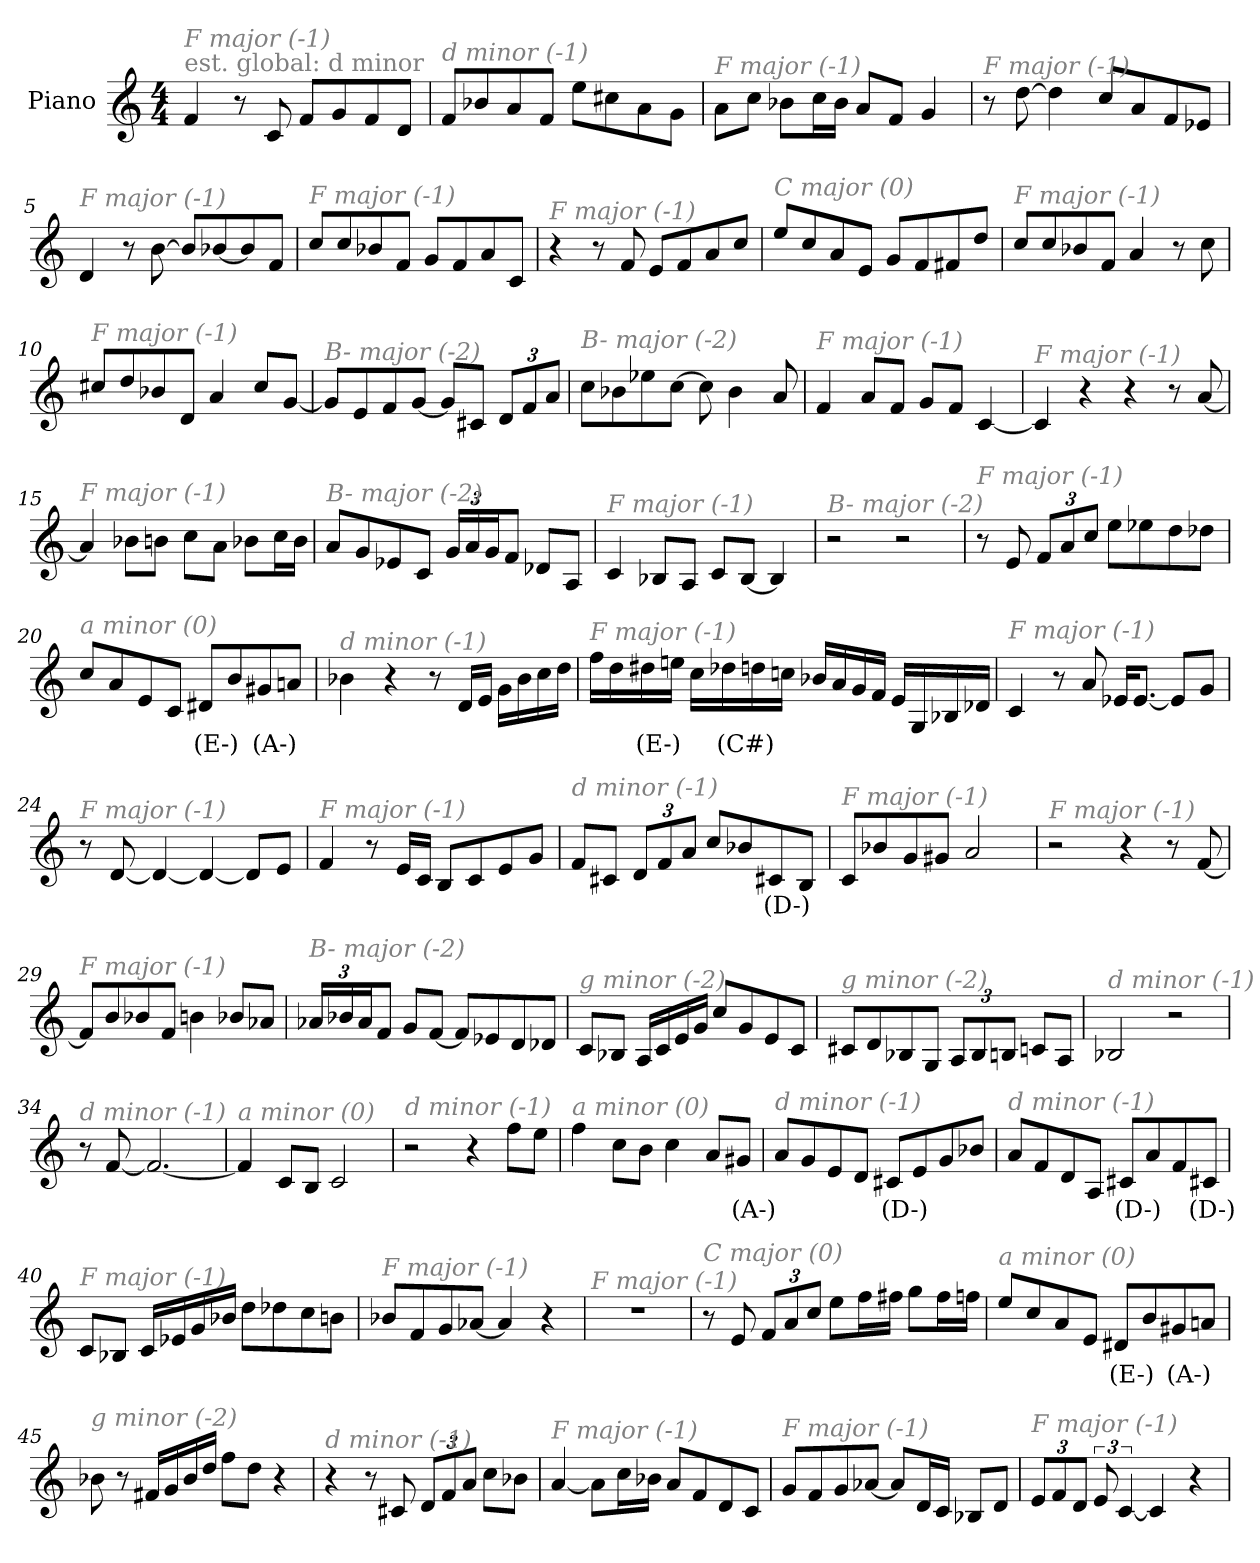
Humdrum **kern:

**kern	**text
*part1	*part1
*staff1	*staff1
*I"Piano	*
*I'Pno	*
*clefG2	*
*k[]	*
*M4/4	*
*MM188	*
=1	=1
!LO:TX:a:color=#808080:t=est. global&colon; d minor	!
!LO:TX:i:color=#808080:t=F major (-1)	!
4f/	.
8r	.
8c/	.
8f/L	.
8g/	.
8f/	.
8d/J	.
=2	=2
!LO:TX:i:color=#808080:t=d minor (-1)	!
8f/L	.
8b-X/	.
8a/	.
8f/J	.
8ee\L	.
8cc#X\	.
8a\	.
8g\J	.
=3	=3
!LO:TX:i:color=#808080:t=F major (-1)	!
8a\L	.
8cc\J	.
8b-X\L	.
16cc\L	.
16b-\JJ	.
8a/L	.
8f/J	.
4g/	.
=4	=4
!LO:TX:i:color=#808080:t=F major (-1)	!
8r	.
[8dd\	.
4dd\]	.
8cc/L	.
8a/	.
8f/	.
8e-X/J	.
!!LO:LB:g=z
=5	=5
!LO:TX:i:color=#808080:t=F major (-1)	!
4d/	.
8r	.
[8b\	.
8b/L]	.
[8b-X/	.
8b-/]	.
8f/J	.
=6	=6
!LO:TX:i:color=#808080:t=F major (-1)	!
8cc/L	.
8cc/	.
8b-X/	.
8f/J	.
8g/L	.
8f/	.
8a/	.
8c/J	.
=7	=7
!LO:TX:i:color=#808080:t=F major (-1)	!
4r	.
8r	.
8f/	.
8e/L	.
8f/	.
8a/	.
8cc/J	.
=8	=8
!LO:TX:i:color=#808080:t=C major (0)	!
8ee/L	.
8cc/	.
8a/	.
8e/J	.
8g/L	.
8f/	.
8f#X/	.
8dd/J	.
=9	=9
!LO:TX:i:color=#808080:t=F major (-1)	!
8cc/L	.
8cc/	.
8b-X/	.
8f/J	.
4a/	.
8r	.
8cc\	.
!!LO:LB:g=z
=10	=10
!LO:TX:i:color=#808080:t=F major (-1)	!
8cc#X/L	.
8dd/	.
8b-X/	.
8d/J	.
4a/	.
8cc#/L	.
[8g/J	.
=11	=11
!LO:TX:i:color=#808080:t=B- major (-2)	!
8g/L]	.
8e/	.
8f/	.
[8g/J	.
8g/L]	.
8c#X/J	.
*Xbrackettup	*
12d/L	.
12f/	.
12a/J	.
=12	=12
!LO:TX:i:color=#808080:t=B- major (-2)	!
8cc\L	.
8b-X\	.
8ee-X\	.
[8cc\J	.
8cc\]	.
4b-\	.
8a/	.
=13	=13
!LO:TX:i:color=#808080:t=F major (-1)	!
4f/	.
8a/L	.
8f/J	.
8g/L	.
8f/J	.
[4c/	.
!!LO:LB:g=z
=14	=14
!LO:TX:i:color=#808080:t=F major (-1)	!
4c/]	.
4r	.
4r	.
8r	.
[8a/	.
=15	=15
!LO:TX:i:color=#808080:t=F major (-1)	!
4a/]	.
8b-X\L	.
8bn\J	.
8cc\L	.
8a\J	.
8b-X\L	.
16cc\L	.
16b-\JJ	.
=16	=16
!LO:TX:i:color=#808080:t=B- major (-2)	!
8a/L	.
8g/	.
8e-X/	.
8c/J	.
24g/LL	.
24a/	.
24g/J	.
8f/J	.
8d-X/L	.
8A/J	.
=17	=17
!LO:TX:i:color=#808080:t=F major (-1)	!
4c/	.
8B-X/L	.
8A/J	.
8c/L	.
[8B-/J	.
4B-/]	.
=18	=18
!LO:TX:i:color=#808080:t=B- major (-2)	!
2r	.
2r	.
!!LO:LB:g=z
=19	=19
!LO:TX:i:color=#808080:t=F major (-1)	!
8r	.
8e/	.
12f/L	.
12a/	.
12cc/J	.
8ee\L	.
8ee-X\	.
8dd\	.
8dd-X\J	.
=20	=20
!LO:TX:i:color=#808080:t=a minor (0)	!
8cc/L	.
8a/	.
8e/	.
8c/J	.
8d#Xi/L	(E-)
8b/	.
8g#Xi/	(A-)
8an/J	.
=21	=21
!LO:TX:i:color=#808080:t=d minor (-1)	!
4b-X\	.
4r	.
8r	.
16d/LL	.
16e/JJ	.
16g\LL	.
16b-\	.
16cc\	.
16dd\JJ	.
!!LO:LB:g=z
=22	=22
!LO:TX:i:color=#808080:t=F major (-1)	!
16ff\LL	.
16dd\	.
16dd#Xi\	(E-)
16een\JJ	.
16cc\LL	.
16dd-Xi\	(C#)
16dd\	.
16ccn\JJ	.
16b-X/LL	.
16a/	.
16g/	.
16f/JJ	.
16e/LL	.
16G/	.
16B-X/	.
16d-X/JJ	.
=23	=23
!LO:TX:i:color=#808080:t=F major (-1)	!
4c/	.
8r	.
8a/	.
16e-X/KL	.
[8.e-/J	.
8e-/L]	.
8g/J	.
=24	=24
!LO:TX:i:color=#808080:t=F major (-1)	!
8r	.
[8d/	.
4d/_	.
4d/_	.
8d/L]	.
8e/J	.
!!LO:LB:g=z
=25	=25
!LO:TX:i:color=#808080:t=F major (-1)	!
4f/	.
8r	.
16e/LL	.
16c/JJ	.
8B/L	.
8c/	.
8e/	.
8g/J	.
=26	=26
!LO:TX:i:color=#808080:t=d minor (-1)	!
8f/L	.
8c#X/J	.
12d/L	.
12f/	.
12a/J	.
8cc/L	.
8b-X/	.
8c#Xi/	(D-)
8B/J	.
=27	=27
!LO:TX:i:color=#808080:t=F major (-1)	!
8c/L	.
8b-X/	.
8g/	.
8g#X/J	.
2a/	.
=28	=28
!LO:TX:i:color=#808080:t=F major (-1)	!
2r	.
4r	.
8r	.
[8f/	.
!!LO:LB:g=z
=29	=29
!LO:TX:i:color=#808080:t=F major (-1)	!
8f/L]	.
8b/	.
8b-X/	.
8f/J	.
4bn\	.
8b-X/L	.
8a-X/J	.
=30	=30
!LO:TX:i:color=#808080:t=B- major (-2)	!
24a-X/LL	.
24b-X/	.
24a-/J	.
8f/J	.
8g/L	.
[8f/J	.
8f/L]	.
8e-X/	.
8d/	.
8d-X/J	.
=31	=31
!LO:TX:i:color=#808080:t=g minor (-2)	!
8c/L	.
8B-X/J	.
16A/LL	.
16c/	.
16e/	.
16g/JJ	.
8cc/L	.
8g/	.
8e/	.
8c/J	.
!!LO:LB:g=z
=32	=32
!LO:TX:i:color=#808080:t=g minor (-2)	!
8c#X/L	.
8d/	.
8B-X/	.
8G/J	.
12A/L	.
12B-/	.
12Bn/J	.
8cn/L	.
8A/J	.
=33	=33
!LO:TX:i:color=#808080:t=d minor (-1)	!
2B-X/	.
2r	.
=34	=34
!LO:TX:i:color=#808080:t=d minor (-1)	!
8r	.
[8f/	.
2.f/_	.
=35	=35
!LO:TX:i:color=#808080:t=a minor (0)	!
4f/]	.
8c/L	.
8B/J	.
2c/	.
=36	=36
!LO:TX:i:color=#808080:t=d minor (-1)	!
2r	.
4r	.
8ff\L	.
8ee\J	.
!!LO:LB:g=z
=37	=37
!LO:TX:i:color=#808080:t=a minor (0)	!
4ff\	.
8cc\L	.
8b\J	.
4cc\	.
8a/L	.
8g#Xi/J	(A-)
=38	=38
!LO:TX:i:color=#808080:t=d minor (-1)	!
8a/L	.
8g/	.
8e/	.
8d/J	.
8c#Xi/L	(D-)
8e/	.
8g/	.
8b-X/J	.
=39	=39
!LO:TX:i:color=#808080:t=d minor (-1)	!
8a/L	.
8f/	.
8d/	.
8A/J	.
8c#Xi/L	(D-)
8a/	.
8f/	.
8c#Xi/J	(D-)
=40	=40
!LO:TX:i:color=#808080:t=F major (-1)	!
8c/L	.
8B-X/J	.
16c/LL	.
16e-X/	.
16g/	.
16b-X/JJ	.
8dd\L	.
8dd-X\	.
8cc\	.
8bn\J	.
!!LO:PB:g=z
=41	=41
!LO:TX:i:color=#808080:t=F major (-1)	!
8b-X/L	.
8f/	.
8g/	.
[8a-X/J	.
4a-/]	.
4r	.
=42	=42
!LO:TX:i:color=#808080:t=F major (-1)	!
1r	.
=43	=43
!LO:TX:i:color=#808080:t=C major (0)	!
8r	.
8e/	.
12f/L	.
12a/	.
12cc/J	.
8ee\L	.
16ff\L	.
16ff#X\JJ	.
8gg\L	.
16ff#\L	.
16ffn\JJ	.
=44	=44
!LO:TX:i:color=#808080:t=a minor (0)	!
8ee/L	.
8cc/	.
8a/	.
8e/J	.
8d#Xi/L	(E-)
8b/	.
8g#Xi/	(A-)
8an/J	.
!!LO:LB:g=z
=45	=45
!LO:TX:i:color=#808080:t=g minor (-2)	!
8b-X\	.
8r	.
16f#X/LL	.
16g/	.
16b-/	.
16dd/JJ	.
8ff\L	.
8dd\J	.
4r	.
=46	=46
!LO:TX:i:color=#808080:t=d minor (-1)	!
4r	.
8r	.
8c#X/	.
12d/L	.
12f/	.
12a/J	.
8cc\L	.
8b-X\J	.
=47	=47
!LO:TX:i:color=#808080:t=F major (-1)	!
[4a/	.
8a\L]	.
16cc\L	.
16b-X\JJ	.
8a/L	.
8f/	.
8d/	.
8c/J	.
=48	=48
!LO:TX:i:color=#808080:t=F major (-1)	!
8g/L	.
8f/	.
8g/	.
[8a-X/J	.
8a-/L]	.
16d/L	.
16c/JJ	.
8B-X/L	.
8d/J	.
!!LO:LB:g=z
=49	=49
!LO:TX:i:color=#808080:t=F major (-1)	!
12e/L	.
12f/	.
12d/J	.
*brackettup	*
12e/	.
[6c/	.
4c/]	.
4r	.
=	=
*-	*-
